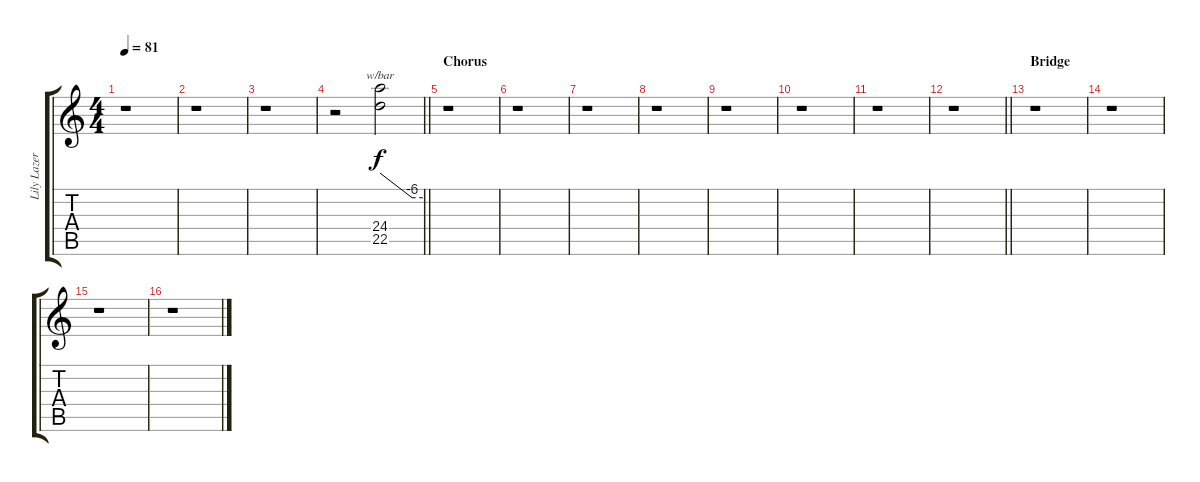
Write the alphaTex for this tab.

\track ("Lily Lazer (Guitar)" "Lily Lazer") {instrument distortionguitar}
\staff {score tabs}
\tuning (B3 Gb3 D3 A2 E2 B1) {hide}
\ts (4 4)
\tempo 81
\clef g2
\ks c
r.1{dy f} |
r.1 |
r.1 |
\barLineRight lightlight
r.2 (24.4 22.5).2{tbe (custom default 0 0 45 -24 60 -24)} |
\section ("" "Chorus")
r.1 |
r.1 |
r.1 |
r.1 |
r.1 |
r.1 |
r.1 |
\barLineRight lightlight
r.1 |
\section ("" "Bridge")
r.1 |
r.1 |
r.1 |
r.1
